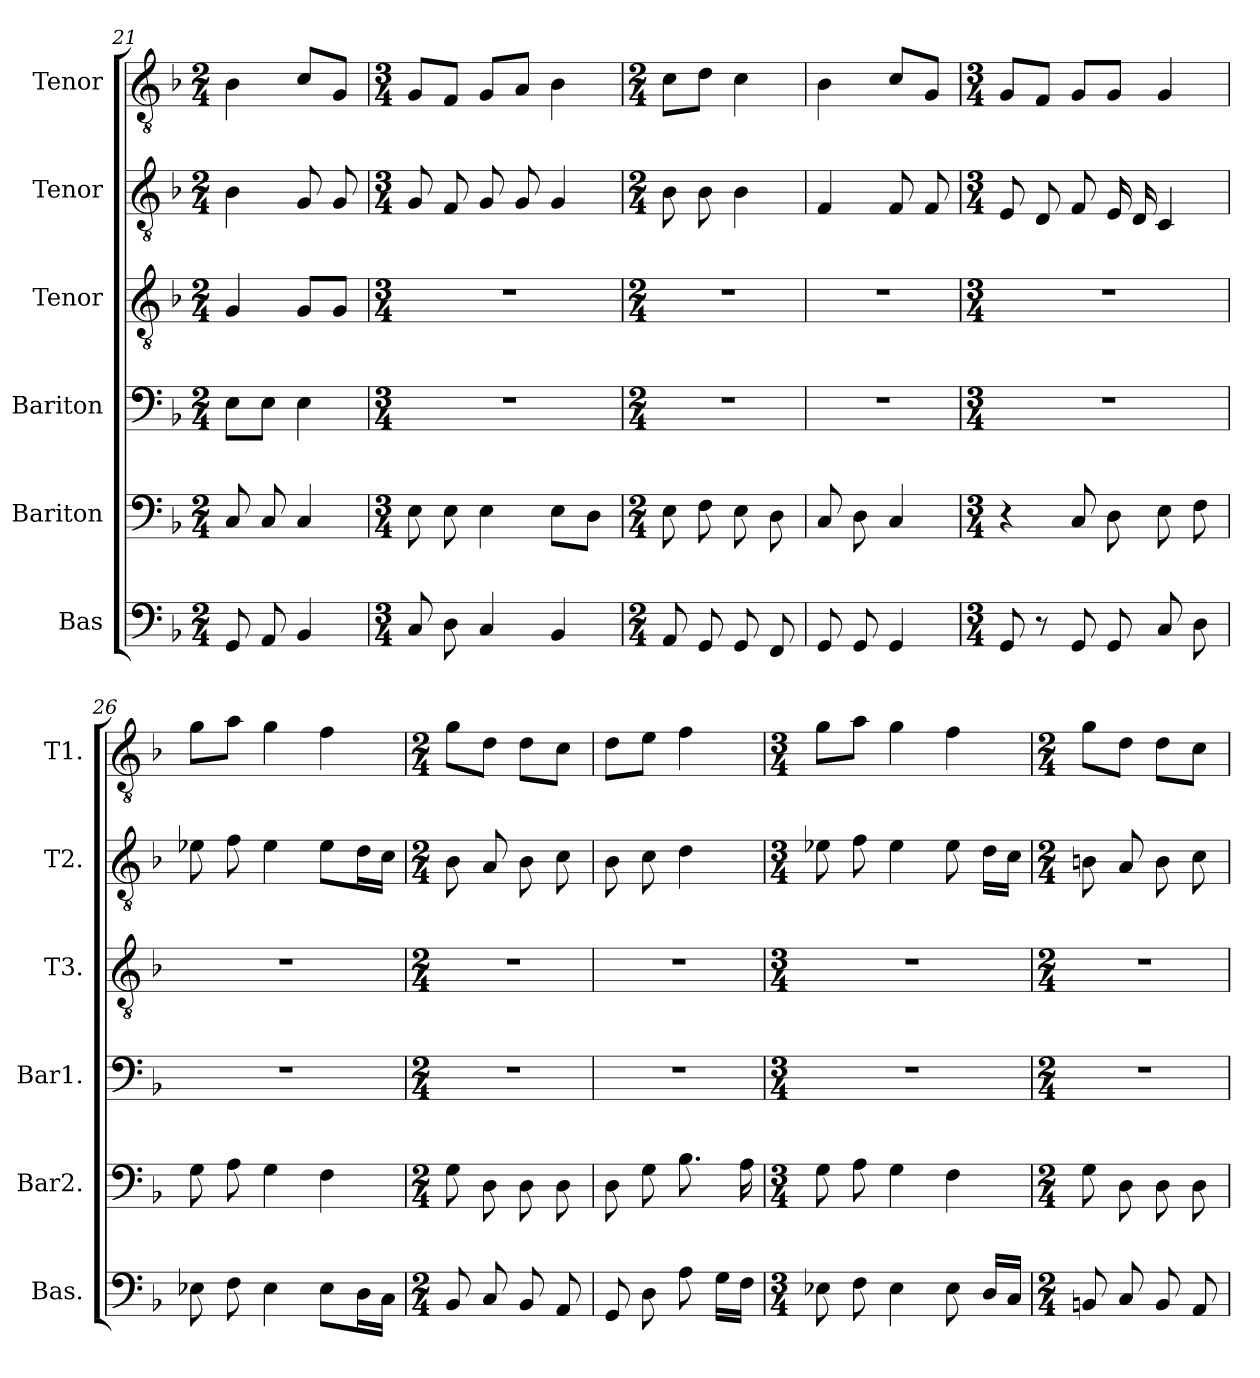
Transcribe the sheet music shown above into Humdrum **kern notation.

**kern	**kern	**kern	**kern	**kern	**kern
*part6	*part5	*part4	*part3	*part2	*part1
*staff6	*staff5	*staff4	*staff3	*staff2	*staff1
*I"Bas	*I"Bariton	*I"Bariton	*I"Tenor	*I"Tenor	*I"Tenor
*I'Bas.	*I'Bar2.	*I'Bar1.	*I'T3.	*I'T2.	*I'T1.
!!LO:PB:g=z
*clefF4	*clefF4	*clefF4	*clefGv2	*clefGv2	*clefGv2
*k[b-]	*k[b-]	*k[b-]	*k[b-]	*k[b-]	*k[b-]
*M2/4	*M2/4	*M2/4	*M2/4	*M2/4	*M2/4
=21	=21	=21	=21	=21	=21
8GG/	8C/	8E\L	4G/	4B-\	4B-\
8AA/	8C/	8E\J	.	.	.
4BB-/	4C/	4E\	8G/L	8G/	8c/L
.	.	.	8G/J	8G/	8G/J
=22	=22	=22	=22	=22	=22
*M3/4	*M3/4	*M3/4	*M3/4	*M3/4	*M3/4
8C/	8E\	2.r	2.r	8G/	8G/L
8D\	8E\	.	.	8F/	8F/J
4C/	4E\	.	.	8G/	8G/L
.	.	.	.	8G/	8A/J
4BB-/	8E\L	.	.	4G/	4B-\
.	8D\J	.	.	.	.
=23	=23	=23	=23	=23	=23
*M2/4	*M2/4	*M2/4	*M2/4	*M2/4	*M2/4
8AA/	8E\	2r	2r	8B-\	8c\L
8GG/	8F\	.	.	8B-\	8d\J
8GG/	8E\	.	.	4B-\	4c\
8FF/	8D\	.	.	.	.
=24	=24	=24	=24	=24	=24
8GG/	8C/	2r	2r	4F/	4B-\
8GG/	8D\	.	.	.	.
4GG/	4C/	.	.	8F/	8c/L
.	.	.	.	8F/	8G/J
!!LO:LB:g=z
=25	=25	=25	=25	=25	=25
*M3/4	*M3/4	*M3/4	*M3/4	*M3/4	*M3/4
8GG/	4r	2.r	2.r	8E/	8G/L
8r	.	.	.	8D/	8F/J
8GG/	8C/	.	.	8F/	8G/L
8GG/	8D\	.	.	16E/	8G/J
.	.	.	.	16D/	.
8C/	8E\	.	.	4C/	4G/
8D\	8F\	.	.	.	.
=26	=26	=26	=26	=26	=26
8E-X\	8G\	2.r	2.r	8e-X\	8g\L
8F\	8A\	.	.	8f\	8a\J
4E-\	4G\	.	.	4e-\	4g\
8E-\L	4F\	.	.	8e-\L	4f\
16D\L	.	.	.	16d\L	.
16C\JJ	.	.	.	16c\JJ	.
=27	=27	=27	=27	=27	=27
*M2/4	*M2/4	*M2/4	*M2/4	*M2/4	*M2/4
8BB-/	8G\	2r	2r	8B-\	8g\L
8C/	8D\	.	.	8A/	8d\J
8BB-/	8D\	.	.	8B-\	8d\L
8AA/	8D\	.	.	8c\	8c\J
=28	=28	=28	=28	=28	=28
8GG/	8D\	2r	2r	8B-\	8d\L
8D\	8G\	.	.	8c\	8e\J
8A\	8.B-\	.	.	4d\	4f\
16G\LL	.	.	.	.	.
16F\JJ	16A\	.	.	.	.
=29	=29	=29	=29	=29	=29
*M3/4	*M3/4	*M3/4	*M3/4	*M3/4	*M3/4
8E-X\	8G\	2.r	2.r	8e-X\	8g\L
8F\	8A\	.	.	8f\	8a\J
4E-\	4G\	.	.	4e-\	4g\
8E-\	4F\	.	.	8e-\	4f\
16D/LL	.	.	.	16d\LL	.
16C/JJ	.	.	.	16c\JJ	.
!!LO:PB:g=z
=30	=30	=30	=30	=30	=30
*M2/4	*M2/4	*M2/4	*M2/4	*M2/4	*M2/4
8BBn/	8G\	2r	2r	8Bn\	8g\L
8C/	8D\	.	.	8A/	8d\J
8BB/	8D\	.	.	8B\	8d\L
8AA/	8D\	.	.	8c\	8c\J
=	=	=	=	=	=
*-	*-	*-	*-	*-	*-
